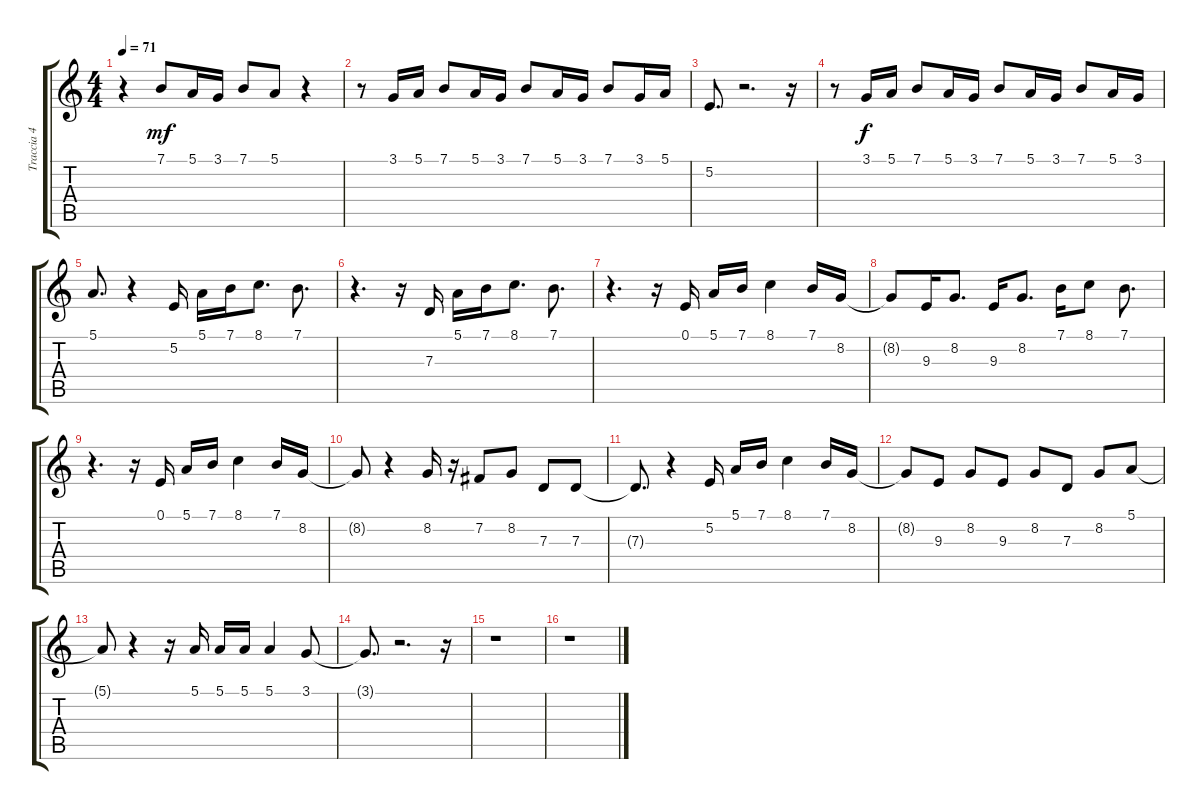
\track ("Traccia 4" "Traccia 4") {instrument vibraphone}
\staff {score tabs}
\tuning (E4 B3 G3 D3 A2 E2) {hide}
\ts (4 4)
\tempo 71
\clef g2
\ks c
r.4{dy mf} 7.1.8 5.1.16 3.1.16 7.1.8 5.1.8 r.4 |
r.8 3.1.16 5.1.16 7.1.8 5.1.16 3.1.16 7.1.8 5.1.16 3.1.16 7.1.8 3.1.16 5.1.16 |
5.2.8{d} r.2{d} r.16 |
r.8 3.1.16{dy f} 5.1.16 7.1.8 5.1.16 3.1.16 7.1.8 5.1.16 3.1.16 7.1.8 5.1.16 3.1.16 |
5.1.8{d} r.4 5.2.16 5.1.16 7.1.16 8.1.8{d} 7.1.8{d} |
r.4{d} r.16 7.3.16 5.1.16 7.1.16 8.1.8{d} 7.1.8{d} |
r.4{d} r.16 0.1.16 5.1.16 7.1.16 8.1.4 7.1.16 8.2.16 |
8.2{t}.8 9.3.16 8.2.8{d} 9.3.16 8.2.8{d} 7.1.16 8.1.8 7.1.8{d} |
r.4{d} r.16 0.1.16 5.1.16 7.1.16 8.1.4 7.1.16 8.2.16 |
8.2{t}.8 r.4 8.2.16 r.16 7.2.8 8.2.8 7.3.8 7.3.8 |
7.3{t}.8{d} r.4 5.2.16 5.1.16 7.1.16 8.1.4 7.1.16 8.2.16 |
8.2{t}.8 9.3.8 8.2.8 9.3.8 8.2.8 7.3.8 8.2.8 5.1.8 |
5.1{t}.8 r.4 r.16 5.1.16 5.1.16 5.1.16 5.1.4 3.1.8 |
3.1{t}.8{d} r.2{d} r.16 |
r.1 |
r.1
